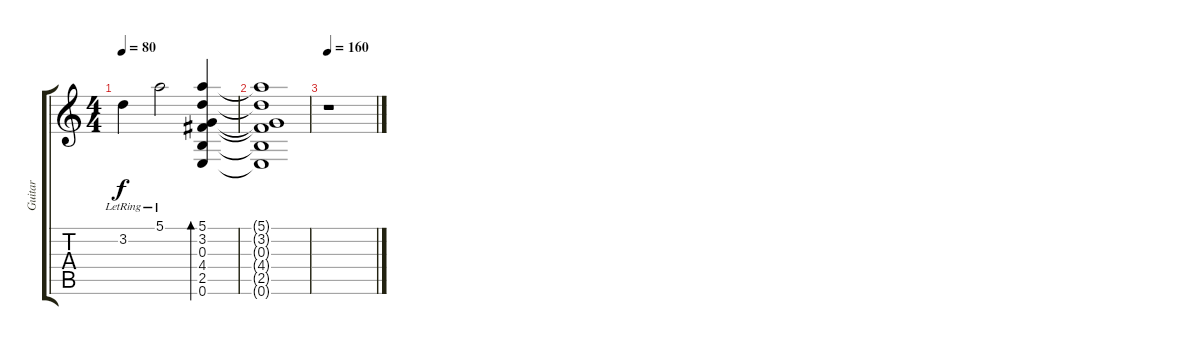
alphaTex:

\track ("Guitar" "Guitar") {instrument acousticguitarsteel}
\staff {score tabs}
\tuning (E4 B3 G3 D3 A2 E2) {hide}
\ts (4 4)
\tempo 80
\clef g2
\ks c
3.2{lr}.4{dy f} 5.1{lr}.2 (5.1 3.2 0.3 4.4 2.5 0.6).4{bd 240} |
(5.1{t} 3.2{t} 0.3{t} 4.4{t} 2.5{t} 0.6{t}).1 |
\tempo 160
r.1
